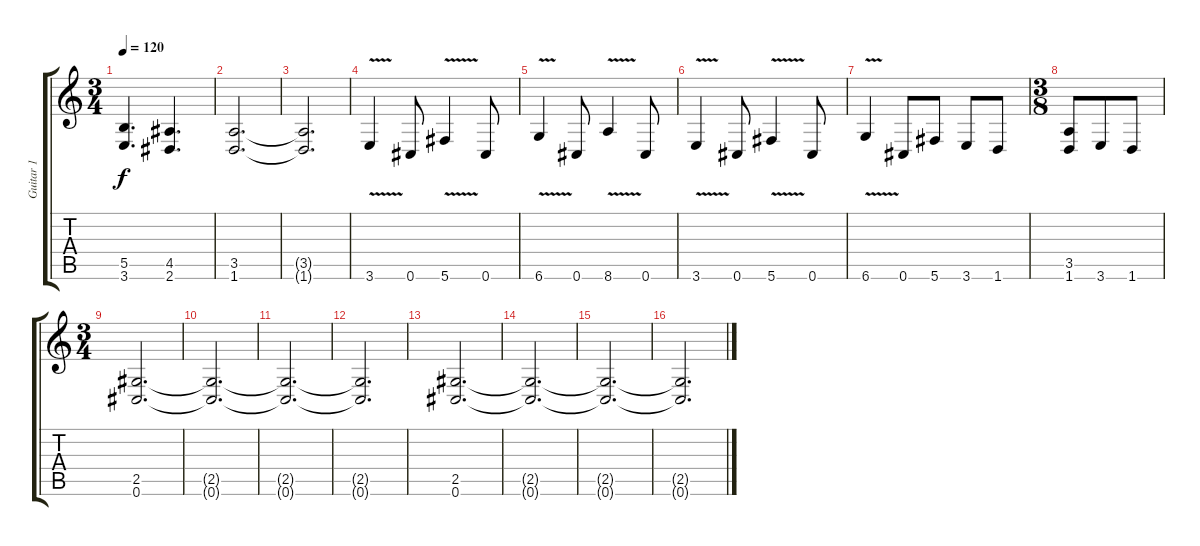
\track ("Guitar 1" "Guitar 1") {instrument distortionguitar}
\staff {score tabs}
\tuning (Db4 Ab3 E3 B2 Gb2 Db2) {hide}
\ts (3 4)
\tempo 120
\clef g2
\ks c
(5.5{t} 3.6{t}).4{d dy f} (4.5 2.6).4{d} |
(3.5 1.6).2{d} |
(3.5{t} 1.6{t}).2{d} |
3.6{v}.4 0.6.8 5.6{v}.4 0.6.8 |
6.6{v}.4 0.6.8 8.6{v}.4 0.6.8 |
3.6{v}.4 0.6.8 5.6{v}.4 0.6.8 |
6.6{v}.4 0.6.8 5.6.8 3.6.8 1.6.8 |
\ts (3 8)
(3.5 1.6).8 3.6.8 1.6.8 |
\ts (3 4)
(2.5 0.6).2{d} |
(2.5{t} 0.6{t}).2{d} |
(2.5{t} 0.6{t}).2{d} |
(2.5{t} 0.6{t}).2{d} |
(2.5 0.6).2{d} |
(2.5{t} 0.6{t}).2{d} |
(2.5{t} 0.6{t}).2{d} |
(2.5{t} 0.6{t}).2{d}
